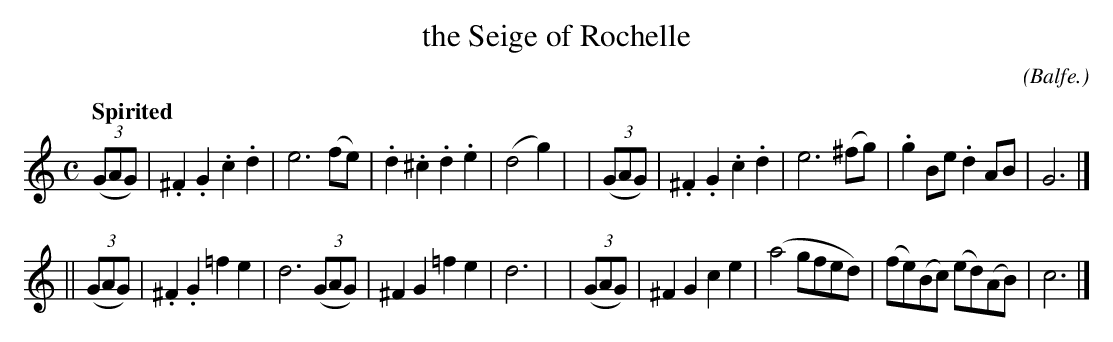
X:1
T: the Seige of Rochelle
Q: "Spirited"
O: (Balfe.)
M: C
L: 1/8
K: C
  ((3GAG) | .^F2.G2 .c2.d2 | e6 (fe) | .d2.^c2 .d2.e2 | (d4 g2) |\
| ((3GAG) | .^F2.G2 .c2.d2 | e6 (^fg) | .g2Be .d2AB | G6 |]
||((3GAG) | .^F2.G2 =f2e2  | d6 ((3GAG) | ^F2G2 =f2e2 | d6 |\
| ((3GAG) |  ^F2G2   c2e2  | (a4 gfed) | (fe)(Bc) (ed)(AB) | c6 |]
